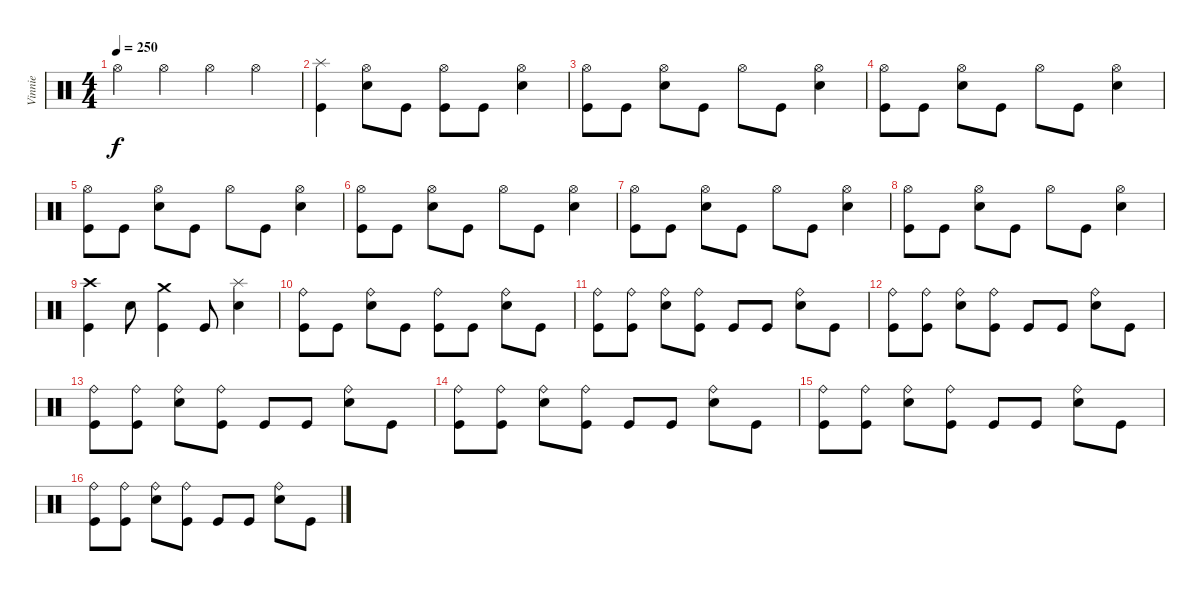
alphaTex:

\track ("Vinnie" "Vinnie") {instrument percussion}
\staff {score}
\articulation defaults
\ts (4 4)
\tempo 250
\clef neutral
\ks c "Hi-Hat (open)".4{dy f} "Hi-Hat (open)".4 "Hi-Hat (open)".4 "Hi-Hat (open)".4
|
("Kick (hit)" "Splash (hit)").4 ("Electric Snare (hit)" "Hi-Hat (open)").8 "Kick (hit)".8 ("Kick (hit)" "Hi-Hat (open)").8 "Kick (hit)".8 ("Electric Snare (hit)" "Hi-Hat (open)").4 |
("Kick (hit)" "Hi-Hat (open)").8 "Kick (hit)".8 ("Electric Snare (hit)" "Hi-Hat (open)").8 "Kick (hit)".8 "Hi-Hat (open)".8 "Kick (hit)".8 ("Electric Snare (hit)" "Hi-Hat (open)").4 |
("Kick (hit)" "Hi-Hat (open)").8 "Kick (hit)".8 ("Electric Snare (hit)" "Hi-Hat (open)").8 "Kick (hit)".8 "Hi-Hat (open)".8 "Kick (hit)".8 ("Electric Snare (hit)" "Hi-Hat (open)").4 |
("Kick (hit)" "Hi-Hat (open)").8 "Kick (hit)".8 ("Electric Snare (hit)" "Hi-Hat (open)").8 "Kick (hit)".8 "Hi-Hat (open)".8 "Kick (hit)".8 ("Electric Snare (hit)" "Hi-Hat (open)").4 |
("Kick (hit)" "Hi-Hat (open)").8 "Kick (hit)".8 ("Electric Snare (hit)" "Hi-Hat (open)").8 "Kick (hit)".8 "Hi-Hat (open)".8 "Kick (hit)".8 ("Electric Snare (hit)" "Hi-Hat (open)").4 |
("Kick (hit)" "Hi-Hat (open)").8 "Kick (hit)".8 ("Electric Snare (hit)" "Hi-Hat (open)").8 "Kick (hit)".8 "Hi-Hat (open)".8 "Kick (hit)".8 ("Electric Snare (hit)" "Hi-Hat (open)").4 |
("Kick (hit)" "Hi-Hat (open)").8 "Kick (hit)".8 ("Electric Snare (hit)" "Hi-Hat (open)").8 "Kick (hit)".8 "Hi-Hat (open)".8 "Kick (hit)".8 ("Electric Snare (hit)" "Hi-Hat (open)").4 |
("Kick (hit)" "Crash high (hit)").4 "Electric Snare (hit)".8 ("Kick (hit)" "Crash medium (hit)").4 "Kick (hit)".8 ("Electric Snare (hit)" "Splash (hit)").4 |
("Kick (hit)" "Ride (bell)").8 "Kick (hit)".8 ("Electric Snare (hit)" "Ride (bell)").8 "Kick (hit)".8 ("Kick (hit)" "Ride (bell)").8 "Kick (hit)".8 ("Electric Snare (hit)" "Ride (bell)").8 "Kick (hit)".8 |
("Kick (hit)" "Ride (bell)").8 ("Kick (hit)" "Ride (bell)").8 ("Electric Snare (hit)" "Ride (bell)").8 ("Kick (hit)" "Ride (bell)").8 "Kick (hit)".8 "Kick (hit)".8 ("Electric Snare (hit)" "Ride (bell)").8 "Kick (hit)".8 |
("Kick (hit)" "Ride (bell)").8 ("Kick (hit)" "Ride (bell)").8 ("Electric Snare (hit)" "Ride (bell)").8 ("Kick (hit)" "Ride (bell)").8 "Kick (hit)".8 "Kick (hit)".8 ("Electric Snare (hit)" "Ride (bell)").8 "Kick (hit)".8 |
("Kick (hit)" "Ride (bell)").8 ("Kick (hit)" "Ride (bell)").8 ("Electric Snare (hit)" "Ride (bell)").8 ("Kick (hit)" "Ride (bell)").8 "Kick (hit)".8 "Kick (hit)".8 ("Electric Snare (hit)" "Ride (bell)").8 "Kick (hit)".8 |
("Kick (hit)" "Ride (bell)").8 ("Kick (hit)" "Ride (bell)").8 ("Electric Snare (hit)" "Ride (bell)").8 ("Kick (hit)" "Ride (bell)").8 "Kick (hit)".8 "Kick (hit)".8 ("Electric Snare (hit)" "Ride (bell)").8 "Kick (hit)".8 |
("Kick (hit)" "Ride (bell)").8 ("Kick (hit)" "Ride (bell)").8 ("Electric Snare (hit)" "Ride (bell)").8 ("Kick (hit)" "Ride (bell)").8 "Kick (hit)".8 "Kick (hit)".8 ("Electric Snare (hit)" "Ride (bell)").8 "Kick (hit)".8 |
("Kick (hit)" "Ride (bell)").8 ("Kick (hit)" "Ride (bell)").8 ("Electric Snare (hit)" "Ride (bell)").8 ("Kick (hit)" "Ride (bell)").8 "Kick (hit)".8 "Kick (hit)".8 ("Electric Snare (hit)" "Ride (bell)").8 "Kick (hit)".8
